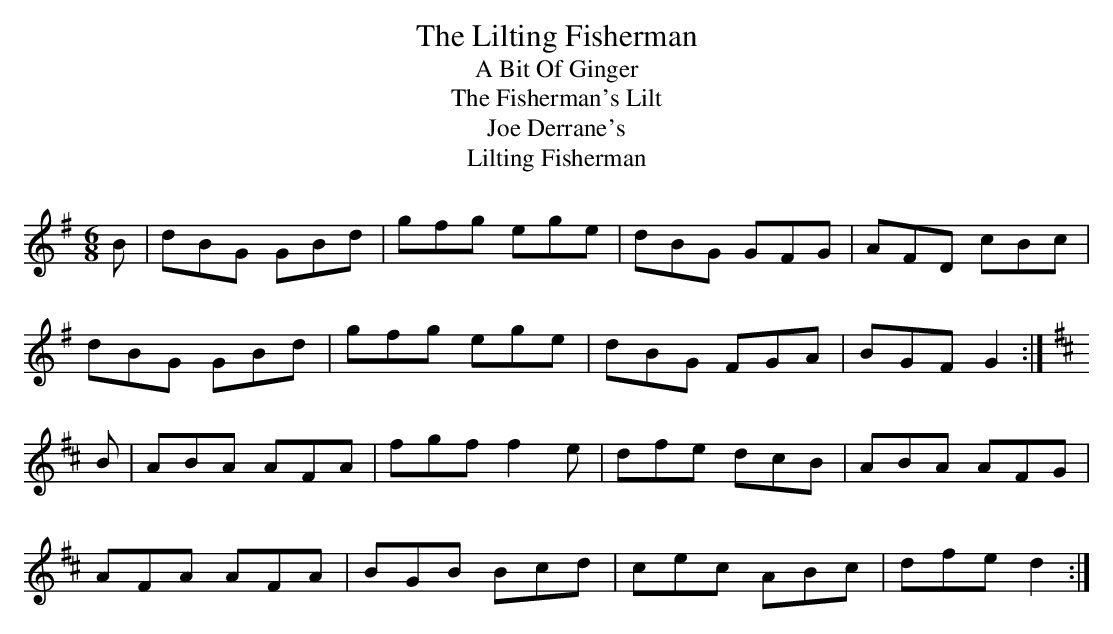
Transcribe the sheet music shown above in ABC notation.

X:1
T:Lilting Fisherman, The
T:A Bit Of Ginger
T:Fisherman's Lilt, The
T:Joe Derrane's
T:Lilting Fisherman
M:6/8
L:1/8
K:Gmaj
B|dBG GBd|gfg ege|dBG GFG|AFD cBc|
dBG GBd|gfg ege|dBG FGA|BGF G2:|
K:D Major
B|ABA AFA|fgf f2e|dfe dcB|ABA AFG|
AFA AFA|BGB Bcd|cec ABc|dfe d2:|
